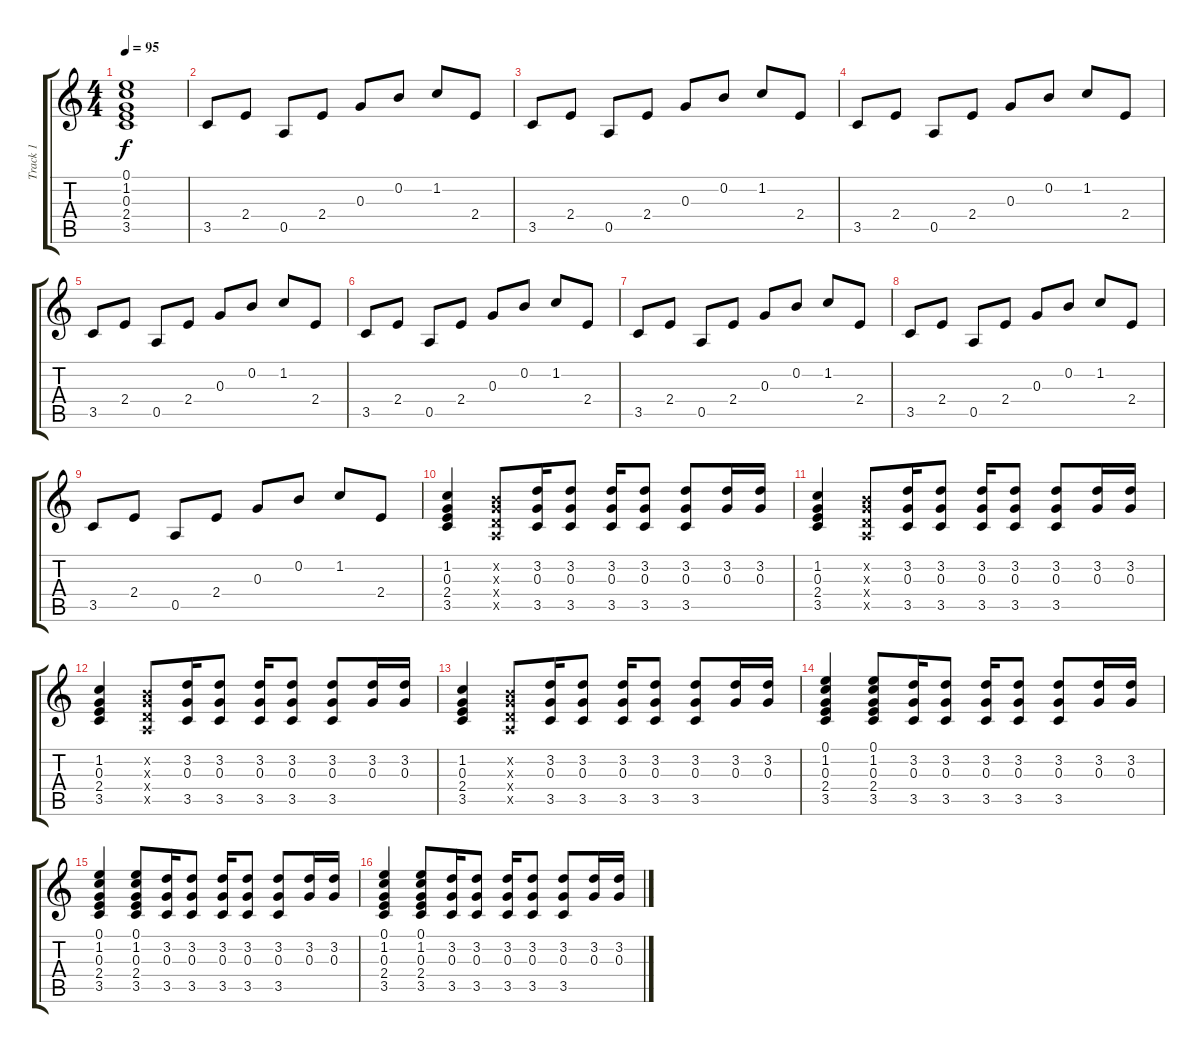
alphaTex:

\track ("Track 1" "Track 1") {instrument electricguitarjazz}
\staff {score tabs}
\tuning (E4 B3 G3 D3 A2 E2) {hide}
\ts (4 4)
\tempo 95
\clef g2
\ks c
(0.1 1.2 0.3 2.4 3.5).1{dy f} |
3.5.8 2.4.8 0.5.8 2.4.8 0.3.8 0.2.8 1.2.8 2.4.8 |
3.5.8 2.4.8 0.5.8 2.4.8 0.3.8 0.2.8 1.2.8 2.4.8 |
3.5.8 2.4.8 0.5.8 2.4.8 0.3.8 0.2.8 1.2.8 2.4.8 |
3.5.8 2.4.8 0.5.8 2.4.8 0.3.8 0.2.8 1.2.8 2.4.8 |
3.5.8 2.4.8 0.5.8 2.4.8 0.3.8 0.2.8 1.2.8 2.4.8 |
3.5.8 2.4.8 0.5.8 2.4.8 0.3.8 0.2.8 1.2.8 2.4.8 |
3.5.8 2.4.8 0.5.8 2.4.8 0.3.8 0.2.8 1.2.8 2.4.8 |
3.5.8 2.4.8 0.5.8 2.4.8 0.3.8 0.2.8 1.2.8 2.4.8 |
(1.2 0.3 2.4 3.5).4 (0.2{x} 0.3{x} 0.4{x} 0.5{x}).8 (3.2 0.3 3.5).16 (3.2 0.3 3.5).8 (3.2 0.3 3.5).16 (3.2 0.3 3.5).8 (3.2 0.3 3.5).8 (3.2 0.3).16 (3.2 0.3).16 |
(1.2 0.3 2.4 3.5).4 (0.2{x} 0.3{x} 0.4{x} 0.5{x}).8 (3.2 0.3 3.5).16 (3.2 0.3 3.5).8 (3.2 0.3 3.5).16 (3.2 0.3 3.5).8 (3.2 0.3 3.5).8 (3.2 0.3).16 (3.2 0.3).16 |
(1.2 0.3 2.4 3.5).4 (0.2{x} 0.3{x} 0.4{x} 0.5{x}).8 (3.2 0.3 3.5).16 (3.2 0.3 3.5).8 (3.2 0.3 3.5).16 (3.2 0.3 3.5).8 (3.2 0.3 3.5).8 (3.2 0.3).16 (3.2 0.3).16 |
(1.2 0.3 2.4 3.5).4 (0.2{x} 0.3{x} 0.4{x} 0.5{x}).8 (3.2 0.3 3.5).16 (3.2 0.3 3.5).8 (3.2 0.3 3.5).16 (3.2 0.3 3.5).8 (3.2 0.3 3.5).8 (3.2 0.3).16 (3.2 0.3).16 |
(0.1 1.2 0.3 2.4 3.5).4{volume 13} (0.1 1.2 0.3 2.4 3.5).8 (3.2 0.3 3.5).16 (3.2 0.3 3.5).8 (3.2 0.3 3.5).16 (3.2 0.3 3.5).8 (3.2 0.3 3.5).8 (3.2 0.3).16 (3.2 0.3).16 |
(0.1 1.2 0.3 2.4 3.5).4 (0.1 1.2 0.3 2.4 3.5).8 (3.2 0.3 3.5).16 (3.2 0.3 3.5).8 (3.2 0.3 3.5).16 (3.2 0.3 3.5).8 (3.2 0.3 3.5).8 (3.2 0.3).16 (3.2 0.3).16 |
(0.1 1.2 0.3 2.4 3.5).4 (0.1 1.2 0.3 2.4 3.5).8 (3.2 0.3 3.5).16 (3.2 0.3 3.5).8 (3.2 0.3 3.5).16 (3.2 0.3 3.5).8 (3.2 0.3 3.5).8 (3.2 0.3).16 (3.2 0.3).16
